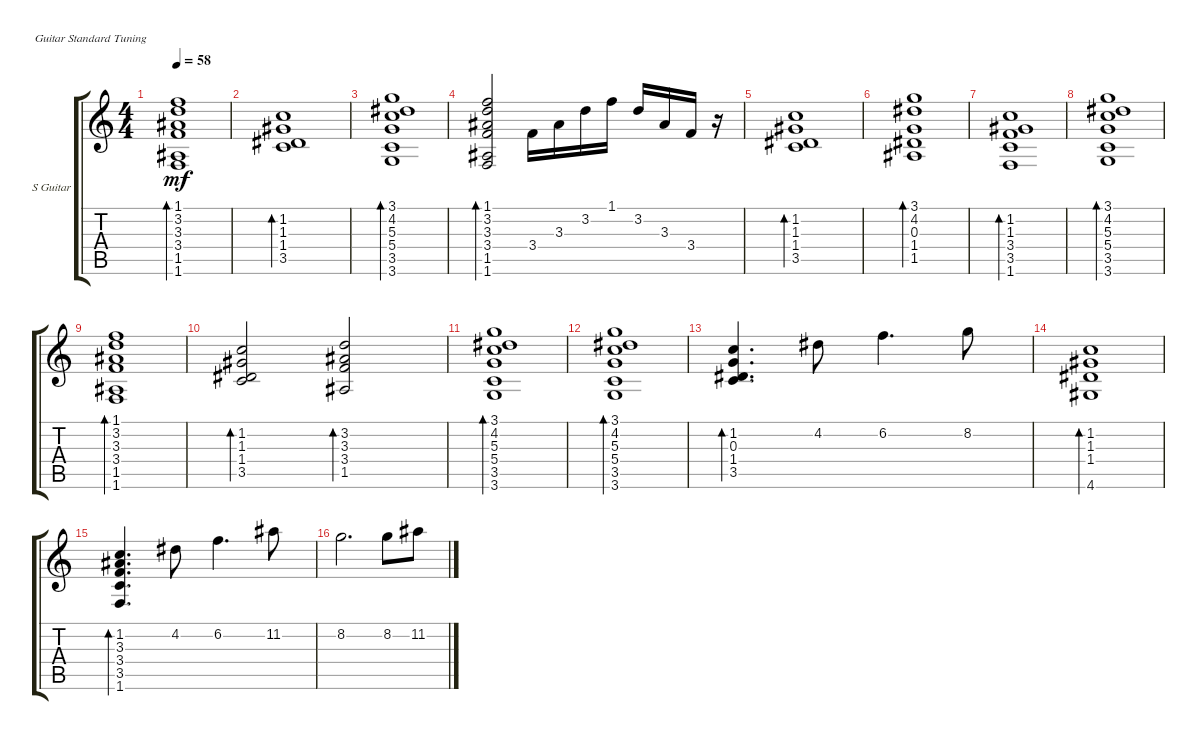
\defaultSystemsLayout 4
\bracketExtendMode groupsimilarinstruments
\firstSystemTrackNameOrientation horizontal
\otherSystemsTrackNameOrientation horizontal
\track ("Solo Guitar" "S Guitar") {instrument acousticguitarsteel}
\staff {score tabs}
\tuning (E4 B3 G3 D3 A2 E2)
\ts (4 4)
\tempo 58
\clef g2
\scale
0.333333
\ks c
(1.6 1.5 3.4 3.3 3.2 1.1).1{bd 123 dy mf} |
\scale
0.333333 (3.5 1.4 1.3 1.2).1{bd 123} |
\scale
0.333333 (3.6 3.5 5.4 5.3 4.2 3.1).1{bd 123} |
\scale
0.333333 (1.6 1.5 3.4 3.3 3.2 1.1).2{bd 123} 3.4.16 3.3.16 3.2.16 1.1.16 3.2.16 3.3.16 3.4.16 r.16 |
\scale
0.333333 (3.5 1.4 1.3 1.2).1{bd 123} |
\scale
0.333333 (1.5 1.4 0.3 4.2 3.1).1{bd 123} |
\scale
0.333333 (1.6 3.4 1.3 1.2 3.5).1{bd 123} |
\scale
0.333333 (3.6 3.5 5.4 5.3 4.2 3.1).1{bd 123} |
\scale
0.333333 (1.6 1.5 3.4 3.3 3.2 1.1).1{bd 123} |
\scale
0.333333 (3.5 1.4 1.3 1.2).2{bd 123} (1.5 3.4 3.3 3.2).2{bd 123} |
\scale
0.333333 (3.6 3.5 5.4 5.3 4.2 3.1).1{bd 123} |
(3.6 3.5 5.4 5.3 4.2 3.1).1{bd 123} |
\scale
0.333333 (1.2 3.5 0.3 1.4).4{d bd 142} 4.2.8 6.2.4{d} 8.2.8 |
\scale
0.333333 (1.2 4.6 1.4 1.3).1{bd 123} |
\scale
0.333333 (1.2 3.3 3.4 3.5 1.6).4{d bd 122} 4.2.8 6.2.4{d} 11.2.8 |
\scale
0.333333 8.2.2{d} 8.2.8 11.2.8
